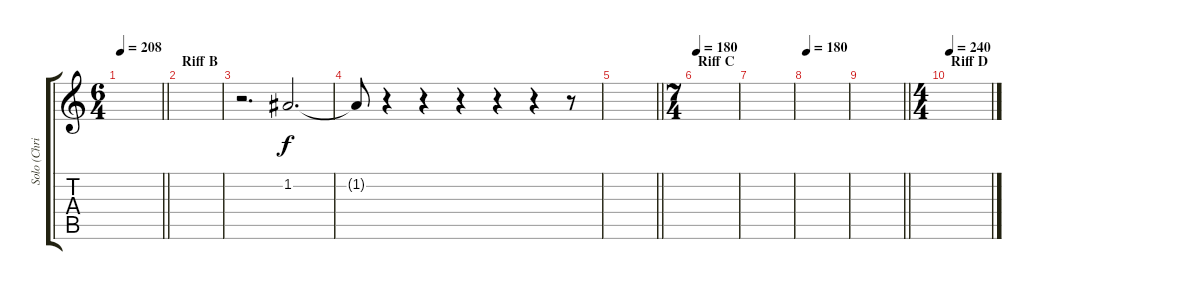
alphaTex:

\track ("Solo (Christian Muenzner)" "Solo (Chri") {instrument distortionguitar}
\staff {score tabs}
\tuning (D4 A3 F3 C3 G2 D2) {hide}
\ts (6 4)
\tempo 208
\clef g2
\barLineRight lightlight
\ks c
|
\section ("" "Riff B")
|
r.2{d volume 14} 1.2.2{d} |
1.2{t}.8 r.4 r.4{volume 16} r.4 r.4 r.4 r.8 |
\barLineRight lightlight
|
\ts (7 4)
\section ("" "Riff C")
\tempo 180
|
|
\tempo 180
|
\barLineRight lightlight
|
\ts (4 4)
\section ("" "Riff D")
\tempo 240
